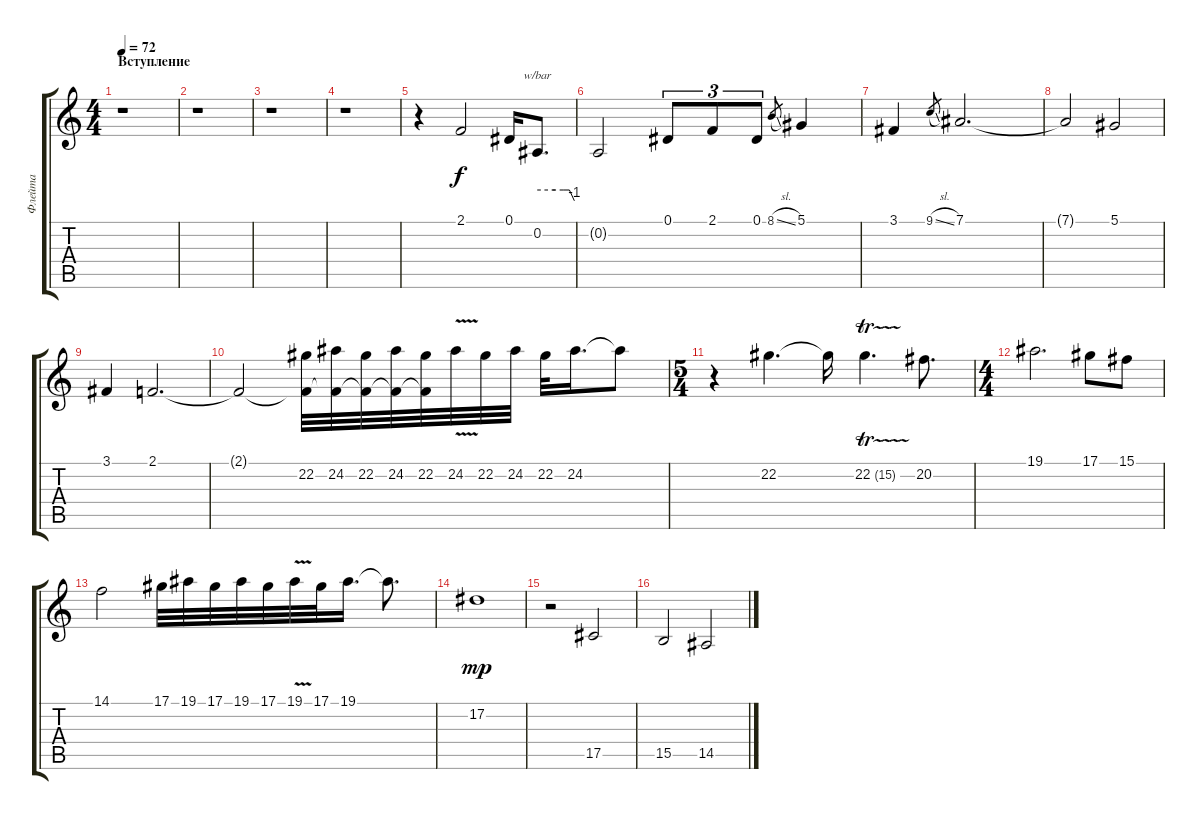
\track ("Флейта" "Флейта") {instrument piccolo}
\staff {score tabs}
\tuning (Eb4 Bb3 Gb3 Db3 Ab2 Eb2) {hide}
\ts (4 4)
\section ("" "Вступление")
\tempo 72
\clef g2
\ks c
r.1{dy f instrument piccolo} |
r.1 |
r.1 |
r.1 |
r.4 2.1.2 0.1.16 0.2.8{d tbe (custom default 0 0 29 0 42 0 52 0 60 -4)} |
0.2{t}.2 0.1.8{tu (3 2)} 2.1.8{tu (3 2)} 0.1.8{tu (3 2)} 8.1{sl}.8{gr} 5.1.4 |
3.1.4 9.1{sl}.8{gr} 7.1.2{d} |
7.1{t}.2 5.1.2 |
3.1.4 2.1.2{d} |
2.1{t}.2 (2.1{t} 22.2).32{volume 4 balance 0} (2.1{t} 24.2).32 (2.1{t} 22.2).32 (2.1{t} 24.2).32 (2.1{t} 22.2).32 24.2{v}.32 22.2.32 24.2.32 22.2.32 24.2.16{d} 24.2{t}.8 |
\ts (5 4)
r.4 22.2.4{d volume 11 balance 8} 22.2{t}.16 22.2{tr (15 32)}.4{d} 20.2.8{d} |
\ts (4 4)
19.1.2{d} 17.1.8 15.1.8 |
14.1.2 17.1.32{volume 5 balance 0} 19.1.32 17.1.32 19.1.32 17.1.32 19.1{v}.32 17.1.32 19.1.16{d} 19.1{t}.8{d} |
17.2.1{dy mp} |
r.2 17.5.2 |
15.5.2 14.5.2
